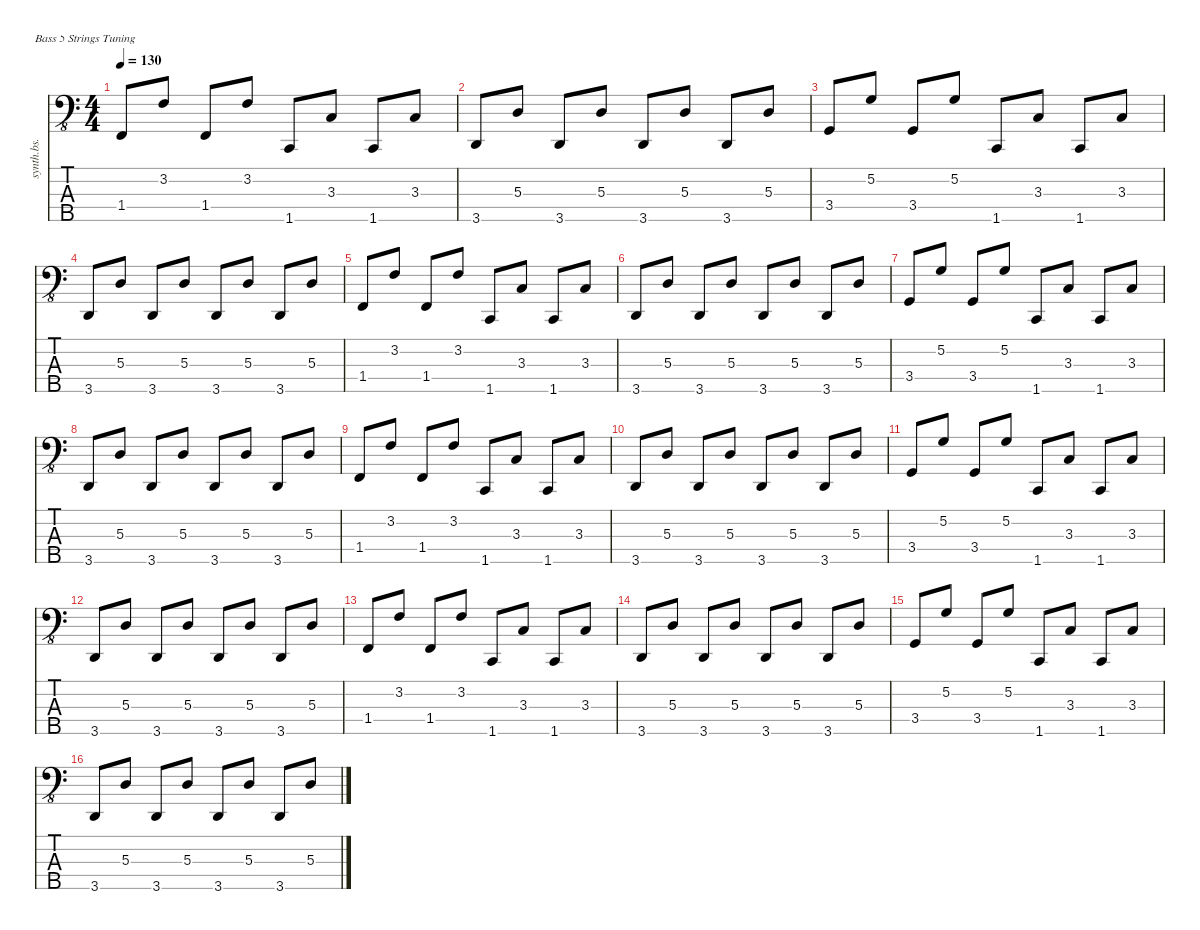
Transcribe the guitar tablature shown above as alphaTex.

\defaultSystemsLayout 4
\hideDynamics
\bracketExtendMode nobrackets
\otherSystemsTrackNameOrientation horizontal
\track ("Synth 2-LH" "synth.bs.") {defaultSystemsLayout 4 instrument synthbass1}
\staff {score tabs}
\tuning (G2 D2 A1 E1 B0)
\displaytranspose 0
\ts (4 4)
\tempo 130
\clef f4
\ottava 8vb
\ks c
1.4.8{dy f beam Up} 3.2.8{beam Up} 1.4.8{beam Up} 3.2.8{beam Up} 1.5.8{beam Up} 3.3.8{beam Up} 1.5.8{beam Up} 3.3.8{beam Up} |
3.5.8{beam Up} 5.3.8{beam Up} 3.5.8{beam Up} 5.3.8{beam Up} 3.5.8{beam Up} 5.3.8{beam Up} 3.5.8{beam Up} 5.3.8{beam Up} |
3.4.8{beam Up} 5.2.8{beam Up} 3.4.8{beam Up} 5.2.8{beam Up} 1.5.8{beam Up} 3.3.8{beam Up} 1.5.8{beam Up} 3.3.8{beam Up} |
3.5.8{beam Up} 5.3.8{beam Up} 3.5.8{beam Up} 5.3.8{beam Up} 3.5.8{beam Up} 5.3.8{beam Up} 3.5.8{beam Up} 5.3.8{beam Up} |
1.4.8{beam Up} 3.2.8{beam Up} 1.4.8{beam Up} 3.2.8{beam Up} 1.5.8{beam Up} 3.3.8{beam Up} 1.5.8{beam Up} 3.3.8{beam Up} |
3.5.8{beam Up} 5.3.8{beam Up} 3.5.8{beam Up} 5.3.8{beam Up} 3.5.8{beam Up} 5.3.8{beam Up} 3.5.8{beam Up} 5.3.8{beam Up} |
3.4.8{beam Up} 5.2.8{beam Up} 3.4.8{beam Up} 5.2.8{beam Up} 1.5.8{beam Up} 3.3.8{beam Up} 1.5.8{beam Up} 3.3.8{beam Up} |
3.5.8{beam Up} 5.3.8{beam Up} 3.5.8{beam Up} 5.3.8{beam Up} 3.5.8{beam Up} 5.3.8{beam Up} 3.5.8{beam Up} 5.3.8{beam Up} |
1.4.8{beam Up} 3.2.8{beam Up} 1.4.8{beam Up} 3.2.8{beam Up} 1.5.8{beam Up} 3.3.8{beam Up} 1.5.8{beam Up} 3.3.8{beam Up} |
3.5.8{beam Up} 5.3.8{beam Up} 3.5.8{beam Up} 5.3.8{beam Up} 3.5.8{beam Up} 5.3.8{beam Up} 3.5.8{beam Up} 5.3.8{beam Up} |
3.4.8{beam Up} 5.2.8{beam Up} 3.4.8{beam Up} 5.2.8{beam Up} 1.5.8{beam Up} 3.3.8{beam Up} 1.5.8{beam Up} 3.3.8{beam Up} |
3.5.8{beam Up} 5.3.8{beam Up} 3.5.8{beam Up} 5.3.8{beam Up} 3.5.8{beam Up} 5.3.8{beam Up} 3.5.8{beam Up} 5.3.8{beam Up} |
1.4.8{beam Up} 3.2.8{beam Up} 1.4.8{beam Up} 3.2.8{beam Up} 1.5.8{beam Up} 3.3.8{beam Up} 1.5.8{beam Up} 3.3.8{beam Up} |
3.5.8{beam Up} 5.3.8{beam Up} 3.5.8{beam Up} 5.3.8{beam Up} 3.5.8{beam Up} 5.3.8{beam Up} 3.5.8{beam Up} 5.3.8{beam Up} |
3.4.8{beam Up} 5.2.8{beam Up} 3.4.8{beam Up} 5.2.8{beam Up} 1.5.8{beam Up} 3.3.8{beam Up} 1.5.8{beam Up} 3.3.8{beam Up} |
3.5.8{beam Up} 5.3.8{beam Up} 3.5.8{beam Up} 5.3.8{beam Up} 3.5.8{beam Up} 5.3.8{beam Up} 3.5.8{beam Up} 5.3.8{beam Up}
